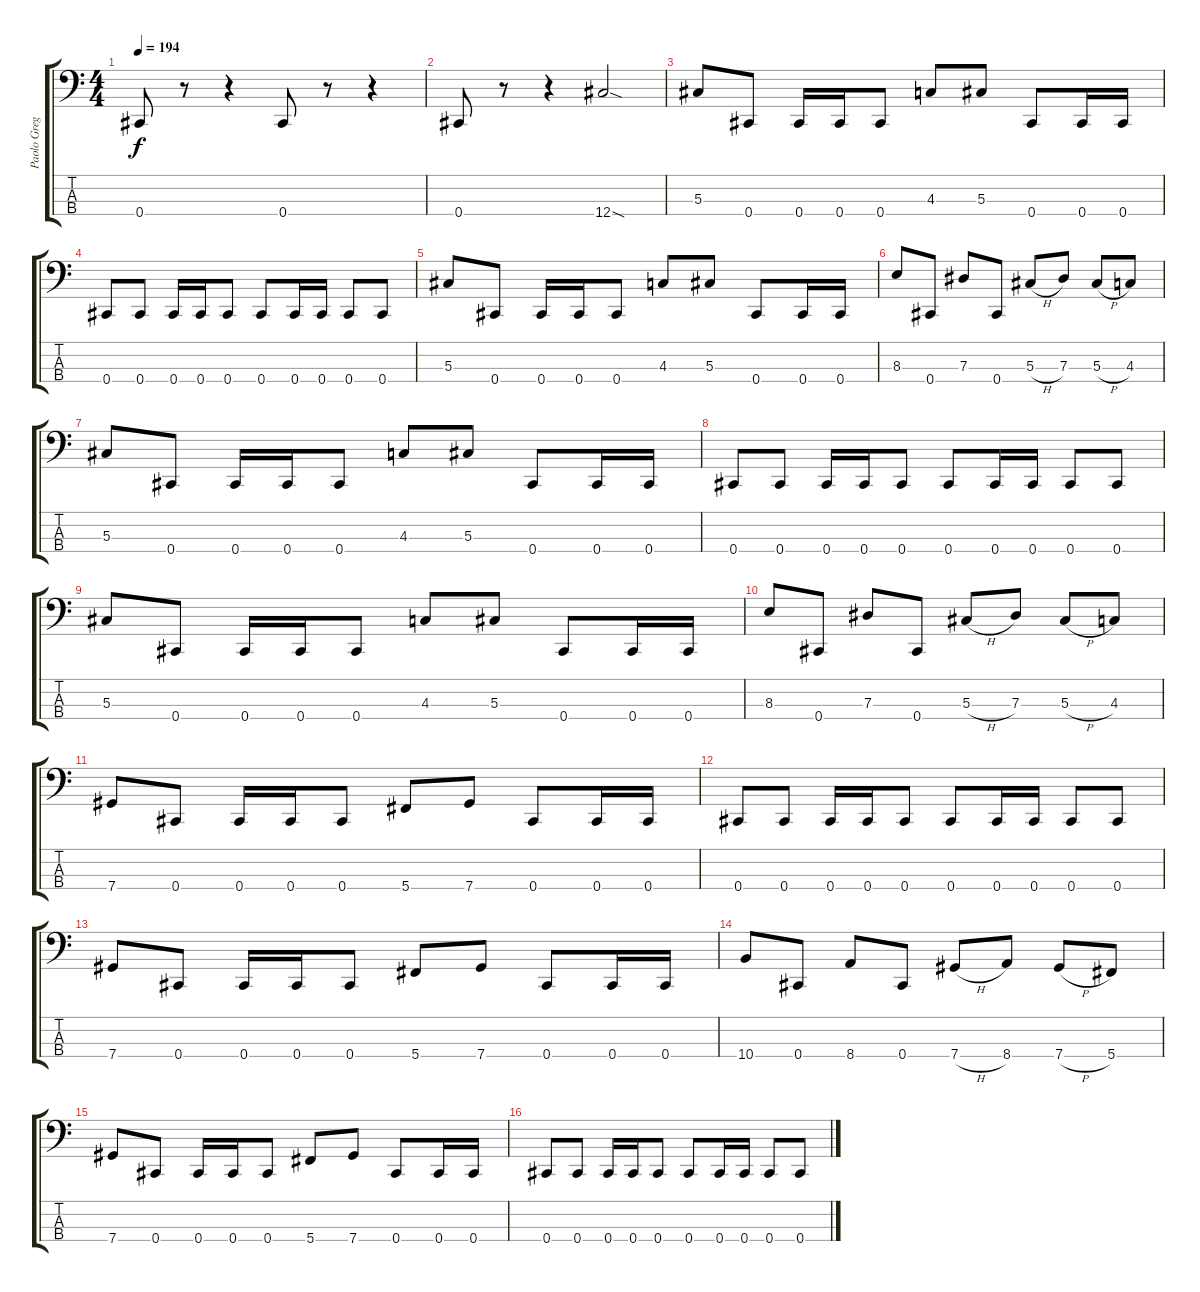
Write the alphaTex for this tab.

\track ("Paolo Gregoletto" "Paolo Greg") {instrument electricbassfinger}
\staff {score tabs}
\tuning (Gb2 Db2 Ab1 Db1) {hide}
\ts (4 4)
\tempo 194
\clef f4
\ks c
0.4.8{dy f} r.8 r.4 0.4.8 r.8 r.4 |
0.4.8 r.8 r.4 12.4{sod}.2 |
5.3.8 0.4.8 0.4.16 0.4.16 0.4.8 4.3.8 5.3.8 0.4.8 0.4.16 0.4.16 |
0.4.8 0.4.8 0.4.16 0.4.16 0.4.8 0.4.8 0.4.16 0.4.16 0.4.8 0.4.8 |
5.3.8 0.4.8 0.4.16 0.4.16 0.4.8 4.3.8 5.3.8 0.4.8 0.4.16 0.4.16 |
8.3.8 0.4.8 7.3.8 0.4.8 5.3{h}.8 7.3.8 5.3{h}.8 4.3.8 |
5.3.8 0.4.8 0.4.16 0.4.16 0.4.8 4.3.8 5.3.8 0.4.8 0.4.16 0.4.16 |
0.4.8 0.4.8 0.4.16 0.4.16 0.4.8 0.4.8 0.4.16 0.4.16 0.4.8 0.4.8 |
5.3.8 0.4.8 0.4.16 0.4.16 0.4.8 4.3.8 5.3.8 0.4.8 0.4.16 0.4.16 |
8.3.8 0.4.8 7.3.8 0.4.8 5.3{h}.8 7.3.8 5.3{h}.8 4.3.8 |
7.4.8 0.4.8 0.4.16 0.4.16 0.4.8 5.4.8 7.4.8 0.4.8 0.4.16 0.4.16 |
0.4.8 0.4.8 0.4.16 0.4.16 0.4.8 0.4.8 0.4.16 0.4.16 0.4.8 0.4.8 |
7.4.8 0.4.8 0.4.16 0.4.16 0.4.8 5.4.8 7.4.8 0.4.8 0.4.16 0.4.16 |
10.4.8 0.4.8 8.4.8 0.4.8 7.4{h}.8 8.4.8 7.4{h}.8 5.4.8 |
7.4.8 0.4.8 0.4.16 0.4.16 0.4.8 5.4.8 7.4.8 0.4.8 0.4.16 0.4.16 |
0.4.8 0.4.8 0.4.16 0.4.16 0.4.8 0.4.8 0.4.16 0.4.16 0.4.8 0.4.8
